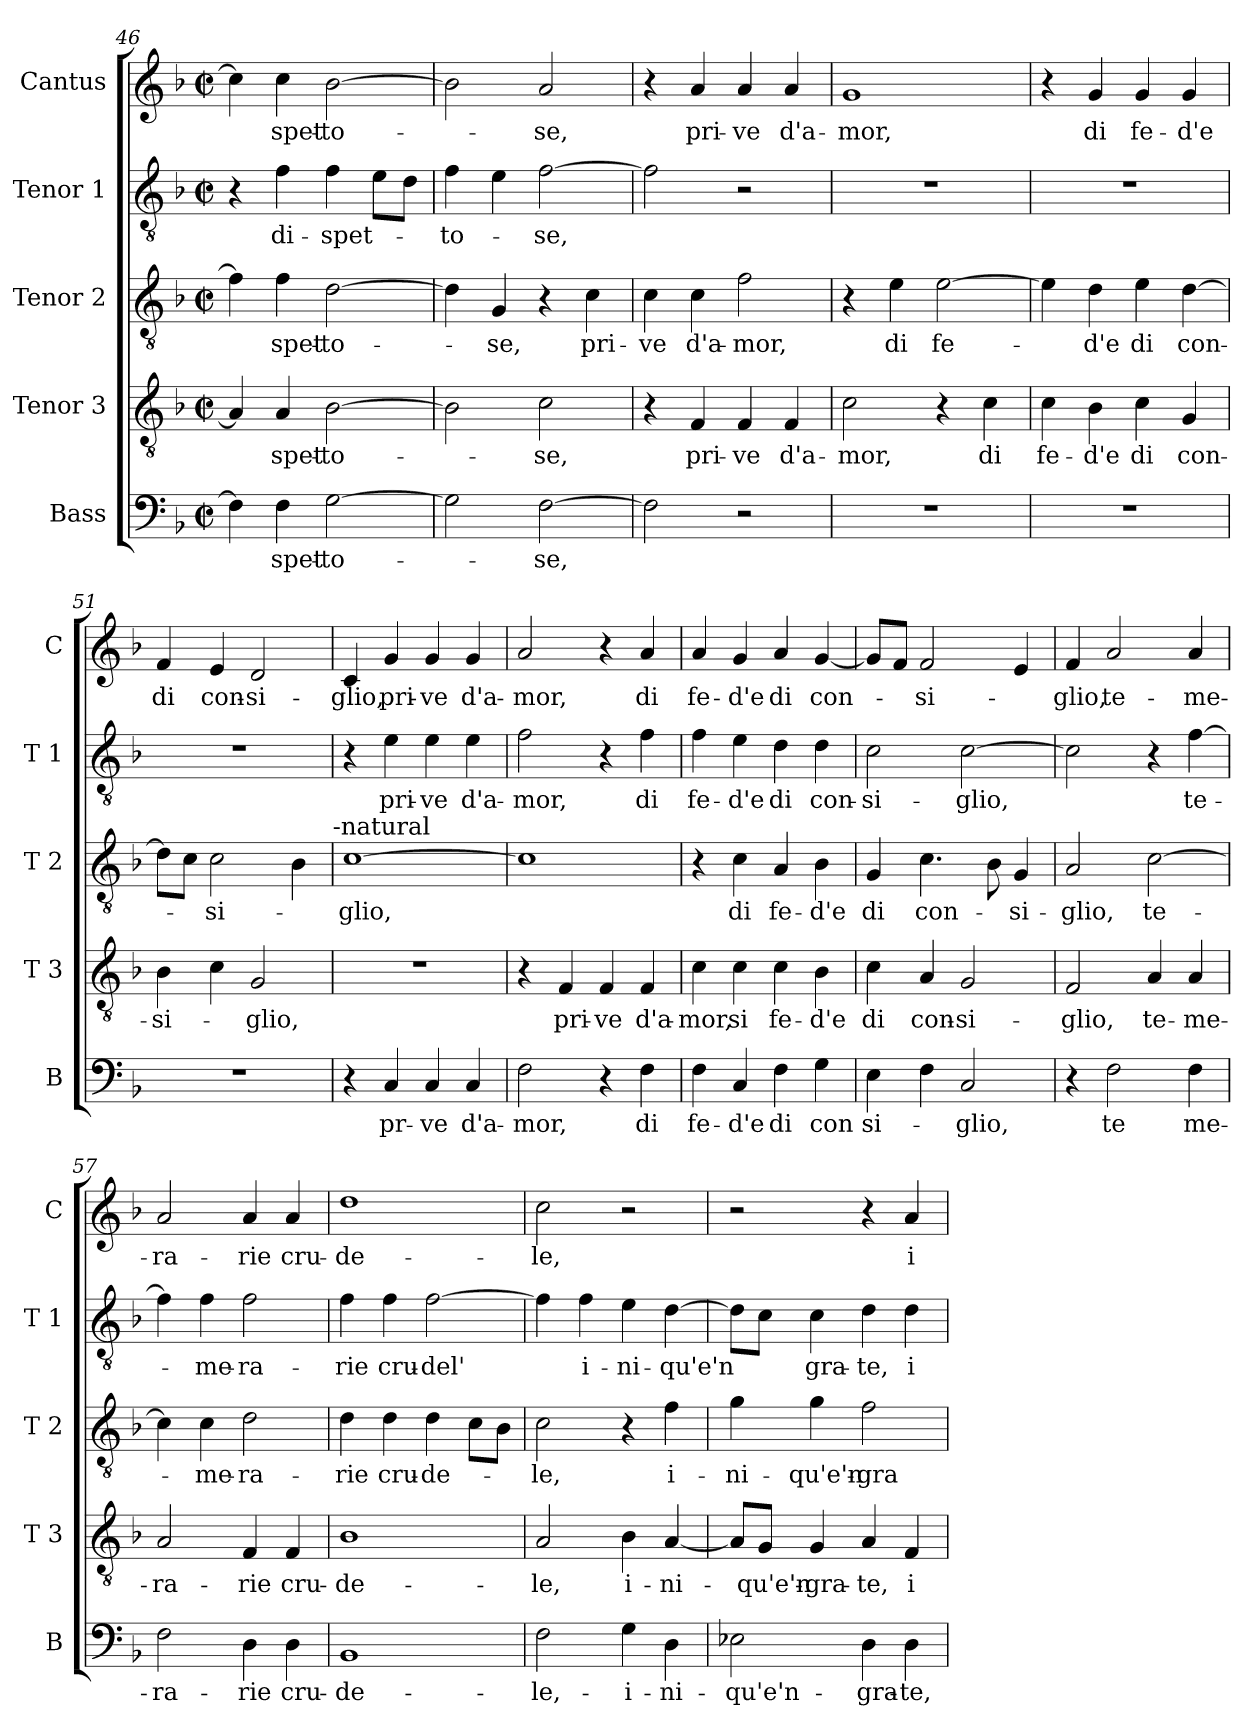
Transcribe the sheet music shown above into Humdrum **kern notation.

**kern	**text	**kern	**text	**kern	**text	**kern	**text	**kern	**text
*part5	*part5	*part4	*part4	*part3	*part3	*part2	*part2	*part1	*part1
*staff5	*staff5	*staff4	*staff4	*staff3	*staff3	*staff2	*staff2	*staff1	*staff1
*I"Bass	*	*I"Tenor 3	*	*I"Tenor 2	*	*I"Tenor 1	*	*I"Cantus	*
*I'B	*	*I'T 3	*	*I'T 2	*	*I'T 1	*	*I'C	*
!!LO:LB:g=z
*clefF4	*	*clefGv2	*	*clefGv2	*	*clefGv2	*	*clefG2	*
*k[b-]	*	*k[b-]	*	*k[b-]	*	*k[b-]	*	*k[b-]	*
*F:	*	*F:	*	*F:	*	*F:	*	*F:	*
*M2/2	*	*M2/2	*	*M2/2	*	*M2/2	*	*M2/2	*
*met(c|)	*	*met(c|)	*	*met(c|)	*	*met(c|)	*	*met(c|)	*
=46	=46	=46	=46	=46	=46	=46	=46	=46	=46
4F\]	.	4A/]	.	4f\]	.	4r	.	4cc\]	.
4F\	-spet-	4A/	-spet-	4f\	-spet-	4f\	di-	4cc\	-spet-
[2G\	-to-	[2B-\	-to-	[2d\	-to-	4f\	-spet-	[2b-\	-to-
.	.	.	.	.	.	8e\L	.	.	.
.	.	.	.	.	.	8d\J	.	.	.
=47	=47	=47	=47	=47	=47	=47	=47	=47	=47
2G\]	.	2B-\]	.	4d\]	.	4f\	-to-	2b-\]	.
.	.	.	.	4G/	-se,	4e\	.	.	.
[2F\	-se,	2c\	-se,	4r	.	[2f\	-se,	2a/	-se,
.	.	.	.	4c\	pri-	.	.	.	.
=48	=48	=48	=48	=48	=48	=48	=48	=48	=48
2F\]	.	4r	.	4c\	-ve	2f\]	.	4r	.
.	.	4F/	pri-	4c\	d'a-	.	.	4a/	pri-
2r	.	4F/	-ve	2f\	-mor,	2r	.	4a/	-ve
.	.	4F/	d'a-	.	.	.	.	4a/	d'a-
=49	=49	=49	=49	=49	=49	=49	=49	=49	=49
1r	.	2c\	-mor,	4r	.	1r	.	1g	-mor,
.	.	.	.	4e\	di	.	.	.	.
.	.	4r	.	[2e\	fe-	.	.	.	.
.	.	4c\	di	.	.	.	.	.	.
=50	=50	=50	=50	=50	=50	=50	=50	=50	=50
1r	.	4c\	fe-	4e\]	.	1r	.	4r	.
.	.	4B-\	-d'e	4d\	-d'e	.	.	4g/	di
.	.	4c\	di	4e\	di	.	.	4g/	fe-
.	.	4G/	con-	[4d\	con-	.	.	4g/	-d'e
!!LO:LB:g=z
=51	=51	=51	=51	=51	=51	=51	=51	=51	=51
1r	.	4B-\	-si-	8d\L]	.	1r	.	4f/	di
.	.	.	.	8c\J	.	.	.	.	.
.	.	4c\	.	2c\	-si-	.	.	4e/	con-
.	.	2G/	-glio,	.	.	.	.	2d/	-si-
.	.	.	.	4B-\	.	.	.	.	.
!	!	!	!	!LO:TX:a:t=-natural	!	!	!	!	!
=52	=52	=52	=52	=52	=52	=52	=52	=52	=52
4r	.	1r	.	[1c	-glio,	4r	.	4c/	-glio,
4C/	pr-	.	.	.	.	4e\	pri-	4g/	pri-
4C/	-ve	.	.	.	.	4e\	-ve	4g/	-ve
4C/	d'a-	.	.	.	.	4e\	d'a-	4g/	d'a-
=53	=53	=53	=53	=53	=53	=53	=53	=53	=53
2F\	-mor,	4r	.	1c]	.	2f\	-mor,	2a/	-mor,
.	.	4F/	pri-	.	.	.	.	.	.
4r	.	4F/	-ve	.	.	4r	.	4r	.
4F\	di	4F/	d'a-	.	.	4f\	di	4a/	di
=54	=54	=54	=54	=54	=54	=54	=54	=54	=54
4F\	fe-	4c\	-mor,	4r	.	4f\	fe-	4a/	fe-
4C/	-d'e	4c\	si	4c\	di	4e\	-d'e	4g/	-d'e
4F\	di	4c\	fe-	4A/	fe-	4d\	di	4a/	di
4G\	con	4B-\	-d'e	4B-\	-d'e	4d\	con-	[4g/	con-
=55	=55	=55	=55	=55	=55	=55	=55	=55	=55
4E\	si-	4c\	di	4G/	di	2c\	-si-	8g/L]	.
.	.	.	.	.	.	.	.	8f/J	.
4F\	.	4A/	con-	4.c\	con-	.	.	2f/	-si-
2C/	-glio,	2G/	-si-	.	.	[2c\	-glio,	.	.
.	.	.	.	8B-\	.	.	.	.	.
.	.	.	.	4G/	-si-	.	.	4e/	.
!!LO:PB:g=z
=56	=56	=56	=56	=56	=56	=56	=56	=56	=56
4r	.	2F/	-glio,	2A/	-glio,	2c\]	.	4f/	-glio,
2F\	te	.	.	.	.	.	.	2a/	te-
.	.	4A/	te-	[2c\	te-	4r	.	.	.
4F\	me-	4A/	-me-	.	.	[4f\	te-	4a/	-me-
=57	=57	=57	=57	=57	=57	=57	=57	=57	=57
2F\	-ra-	2A/	-ra-	4c\]	.	4f\]	.	2a/	-ra-
.	.	.	.	4c\	-me-	4f\	-me-	.	.
4D\	-rie	4F/	-rie	2d\	-ra-	2f\	-ra-	4a/	-rie
4D\	cru-	4F/	cru-	.	.	.	.	4a/	cru-
=58	=58	=58	=58	=58	=58	=58	=58	=58	=58
1BB-	-de-	1B-	-de-	4d\	-rie	4f\	-rie	1dd	-de-
.	.	.	.	4d\	cru-	4f\	cru-	.	.
.	.	.	.	4d\	-de-	[2f\	-del'	.	.
.	.	.	.	8c\L	.	.	.	.	.
.	.	.	.	8B-\J	.	.	.	.	.
=59	=59	=59	=59	=59	=59	=59	=59	=59	=59
2F\	-le,-	2A/	-le,	2c\	-le,	4f\]	.	2cc\	-le,
.	.	.	.	.	.	4f\	i-	.	.
4G\	-i-	4B-\	i-	4r	.	4e\	-ni-	2r	.
4D\	-ni-	[4A/	-ni-	4f\	i-	[4d\	-qu'e'n	.	.
=60	=60	=60	=60	=60	=60	=60	=60	=60	=60
2E-X\	-qu'e'n-	8A/L]	.	4g\	-ni-	8d\L]	.	2r	.
.	.	8G/J	-qu'e'n-	.	.	8c\J	.	.	.
.	.	4G/	-gra-	4g\	-qu'e'n-	4c\	gra-	.	.
4D\	-gra-	4A/	-te,	2f\	-gra-	4d\	-te,	4r	.
4D\	-te,-	4F/	i-	.	.	4d\	i-	4a/	i-
=	=	=	=	=	=	=	=	=	=
*-	*-	*-	*-	*-	*-	*-	*-	*-	*-
